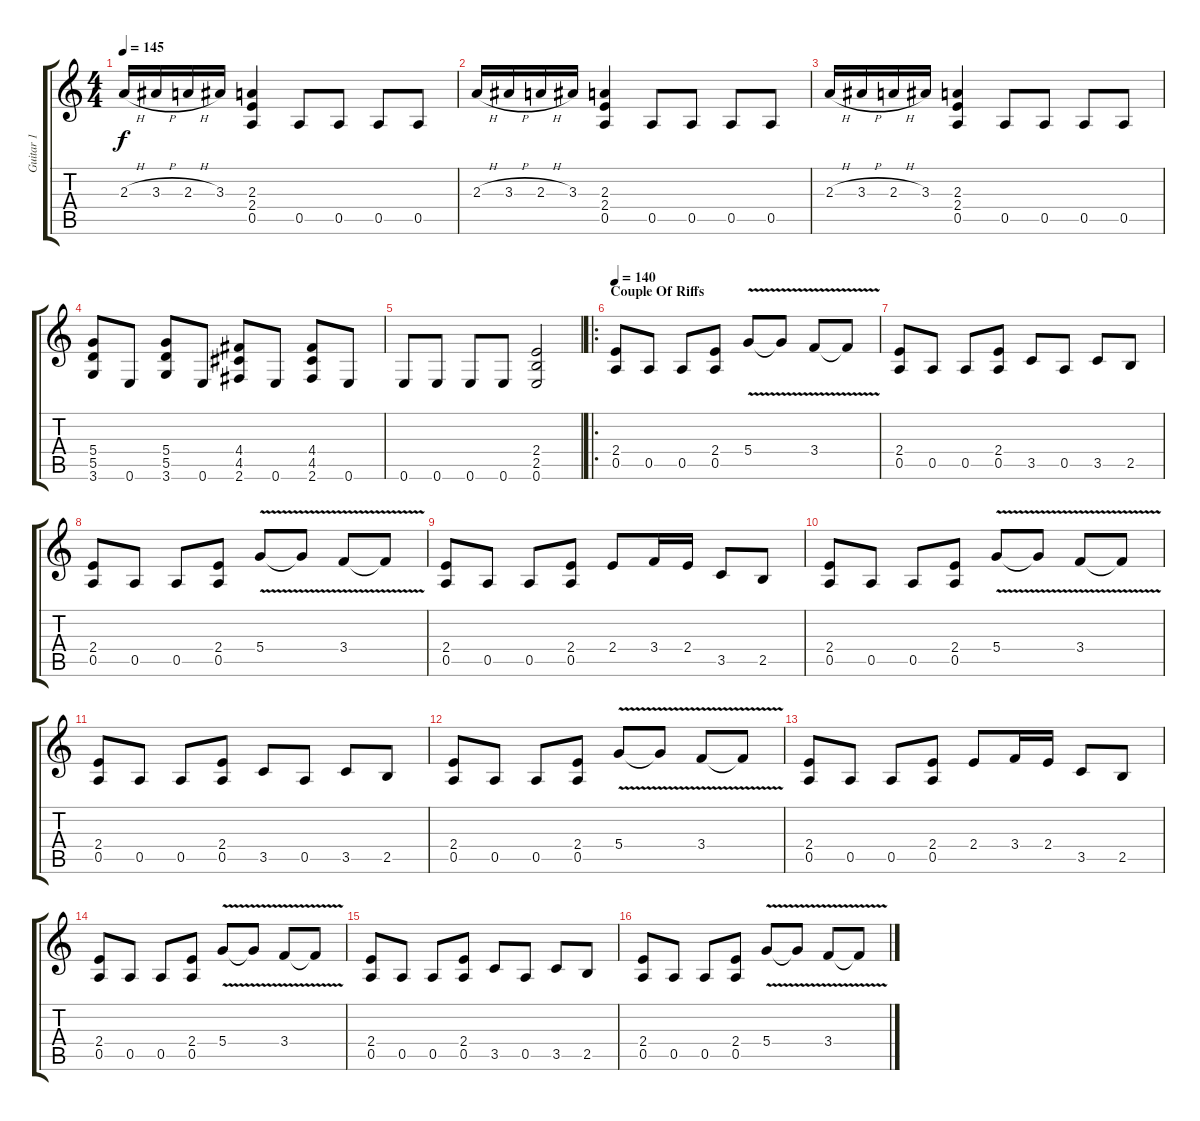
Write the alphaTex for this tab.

\track ("Guitar 1" "Guitar 1") {instrument overdrivenguitar}
\staff {score tabs}
\tuning (E4 B3 G3 D3 A2 E2) {hide}
\ts (4 4)
\tempo 145
\clef g2
\ks c
2.3{h}.16{dy f} 3.3{h}.16 2.3{h}.16 3.3.16 (2.3 2.4 0.5).4 0.5.8 0.5.8 0.5.8 0.5.8 |
2.3{h}.16 3.3{h}.16 2.3{h}.16 3.3.16 (2.3 2.4 0.5).4 0.5.8 0.5.8 0.5.8 0.5.8 |
2.3{h}.16 3.3{h}.16 2.3{h}.16 3.3.16 (2.3 2.4 0.5).4 0.5.8 0.5.8 0.5.8 0.5.8 |
(5.4 5.5 3.6).8 0.6.8 (5.4 5.5 3.6).8 0.6.8 (4.4 4.5 2.6).8 0.6.8 (4.4 4.5 2.6).8 0.6.8 |
0.6.8 0.6.8 0.6.8 0.6.8 (2.4 2.5 0.6).2 |
\ro
\section ("" "Couple Of Riffs")
\tempo 140
(2.4 0.5).8 0.5.8 0.5.8 (2.4 0.5).8 5.4{v}.8 5.4{t}.8 3.4{v}.8 3.4{t}.8 |
(2.4 0.5).8 0.5.8 0.5.8 (2.4 0.5).8 3.5.8 0.5.8 3.5.8 2.5.8 |
(2.4 0.5).8 0.5.8 0.5.8 (2.4 0.5).8 5.4{v}.8 5.4{t}.8 3.4{v}.8 3.4{t}.8 |
(2.4 0.5).8 0.5.8 0.5.8 (2.4 0.5).8 2.4.8 3.4.16 2.4.16 3.5.8 2.5.8 |
(2.4 0.5).8 0.5.8 0.5.8 (2.4 0.5).8 5.4{v}.8 5.4{t}.8 3.4{v}.8 3.4{t}.8 |
(2.4 0.5).8 0.5.8 0.5.8 (2.4 0.5).8 3.5.8 0.5.8 3.5.8 2.5.8 |
(2.4 0.5).8 0.5.8 0.5.8 (2.4 0.5).8 5.4{v}.8 5.4{t}.8 3.4{v}.8 3.4{t}.8 |
(2.4 0.5).8 0.5.8 0.5.8 (2.4 0.5).8 2.4.8 3.4.16 2.4.16 3.5.8 2.5.8 |
(2.4 0.5).8 0.5.8 0.5.8 (2.4 0.5).8 5.4{v}.8 5.4{t}.8 3.4{v}.8 3.4{t}.8 |
(2.4 0.5).8 0.5.8 0.5.8 (2.4 0.5).8 3.5.8 0.5.8 3.5.8 2.5.8 |
(2.4 0.5).8 0.5.8 0.5.8 (2.4 0.5).8 5.4{v}.8 5.4{t}.8 3.4{v}.8 3.4{t}.8
